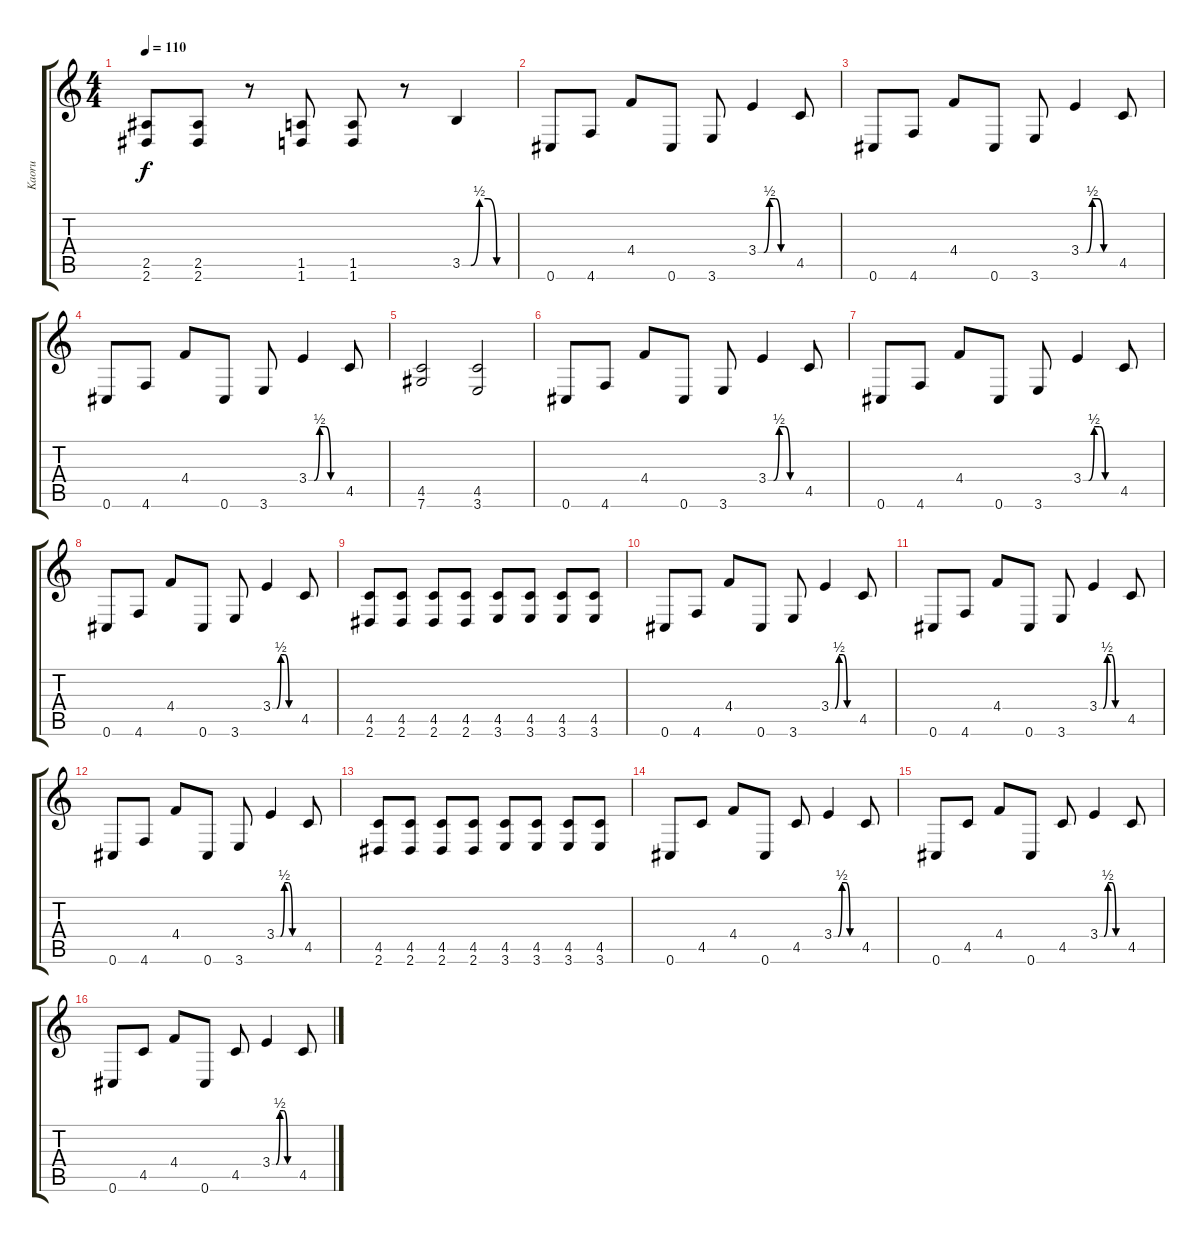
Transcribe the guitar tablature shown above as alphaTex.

\track ("Kaoru" "Kaoru") {instrument overdrivenguitar}
\staff {score tabs}
\tuning (Eb4 Bb3 Gb3 Db3 Ab2 Db2) {hide}
\ts (4 4)
\tempo 110
\clef g2
\ks c
(2.5 2.6).8{dy f} (2.5 2.6).8 r.8 (1.5 1.6).8 (1.5 1.6).8 r.8 3.5{be (custom 0 0 10 0 20 2 30 2 40 0 60 0)}.4 |
0.6.8 4.6.8 4.4.8 0.6.8 3.6.8 3.4{be (custom 0 0 10 0 20 2 30 2 40 0 60 0)}.4 4.5.8 |
0.6.8 4.6.8 4.4.8 0.6.8 3.6.8 3.4{be (custom 0 0 10 0 20 2 30 2 40 0 60 0)}.4 4.5.8 |
0.6.8 4.6.8 4.4.8 0.6.8 3.6.8 3.4{be (custom 0 0 10 0 20 2 30 2 40 0 60 0)}.4 4.5.8 |
(4.5 7.6).2 (4.5 3.6).2 |
0.6.8 4.6.8 4.4.8 0.6.8 3.6.8 3.4{be (custom 0 0 10 0 20 2 30 2 40 0 60 0)}.4 4.5.8 |
0.6.8 4.6.8 4.4.8 0.6.8 3.6.8 3.4{be (custom 0 0 10 0 20 2 30 2 40 0 60 0)}.4 4.5.8 |
0.6.8 4.6.8 4.4.8 0.6.8 3.6.8 3.4{be (custom 0 0 10 0 20 2 30 2 40 0 60 0)}.4 4.5.8 |
(4.5 2.6).8 (4.5 2.6).8 (4.5 2.6).8 (4.5 2.6).8 (4.5 3.6).8 (4.5 3.6).8 (4.5 3.6).8 (4.5 3.6).8 |
0.6.8 4.6.8 4.4.8 0.6.8 3.6.8 3.4{be (custom 0 0 10 0 20 2 30 2 40 0 60 0)}.4 4.5.8 |
0.6.8 4.6.8 4.4.8 0.6.8 3.6.8 3.4{be (custom 0 0 10 0 20 2 30 2 40 0 60 0)}.4 4.5.8 |
0.6.8 4.6.8 4.4.8 0.6.8 3.6.8 3.4{be (custom 0 0 10 0 20 2 30 2 40 0 60 0)}.4 4.5.8 |
(4.5 2.6).8 (4.5 2.6).8 (4.5 2.6).8 (4.5 2.6).8 (4.5 3.6).8 (4.5 3.6).8 (4.5 3.6).8 (4.5 3.6).8 |
0.6.8 4.5.8 4.4.8 0.6.8 4.5.8 3.4{be (custom 0 0 10 0 20 2 30 2 40 0 60 0)}.4 4.5.8 |
0.6.8 4.5.8 4.4.8 0.6.8 4.5.8 3.4{be (custom 0 0 10 0 20 2 30 2 40 0 60 0)}.4 4.5.8 |
0.6.8 4.5.8 4.4.8 0.6.8 4.5.8 3.4{be (custom 0 0 10 0 20 2 30 2 40 0 60 0)}.4 4.5.8
